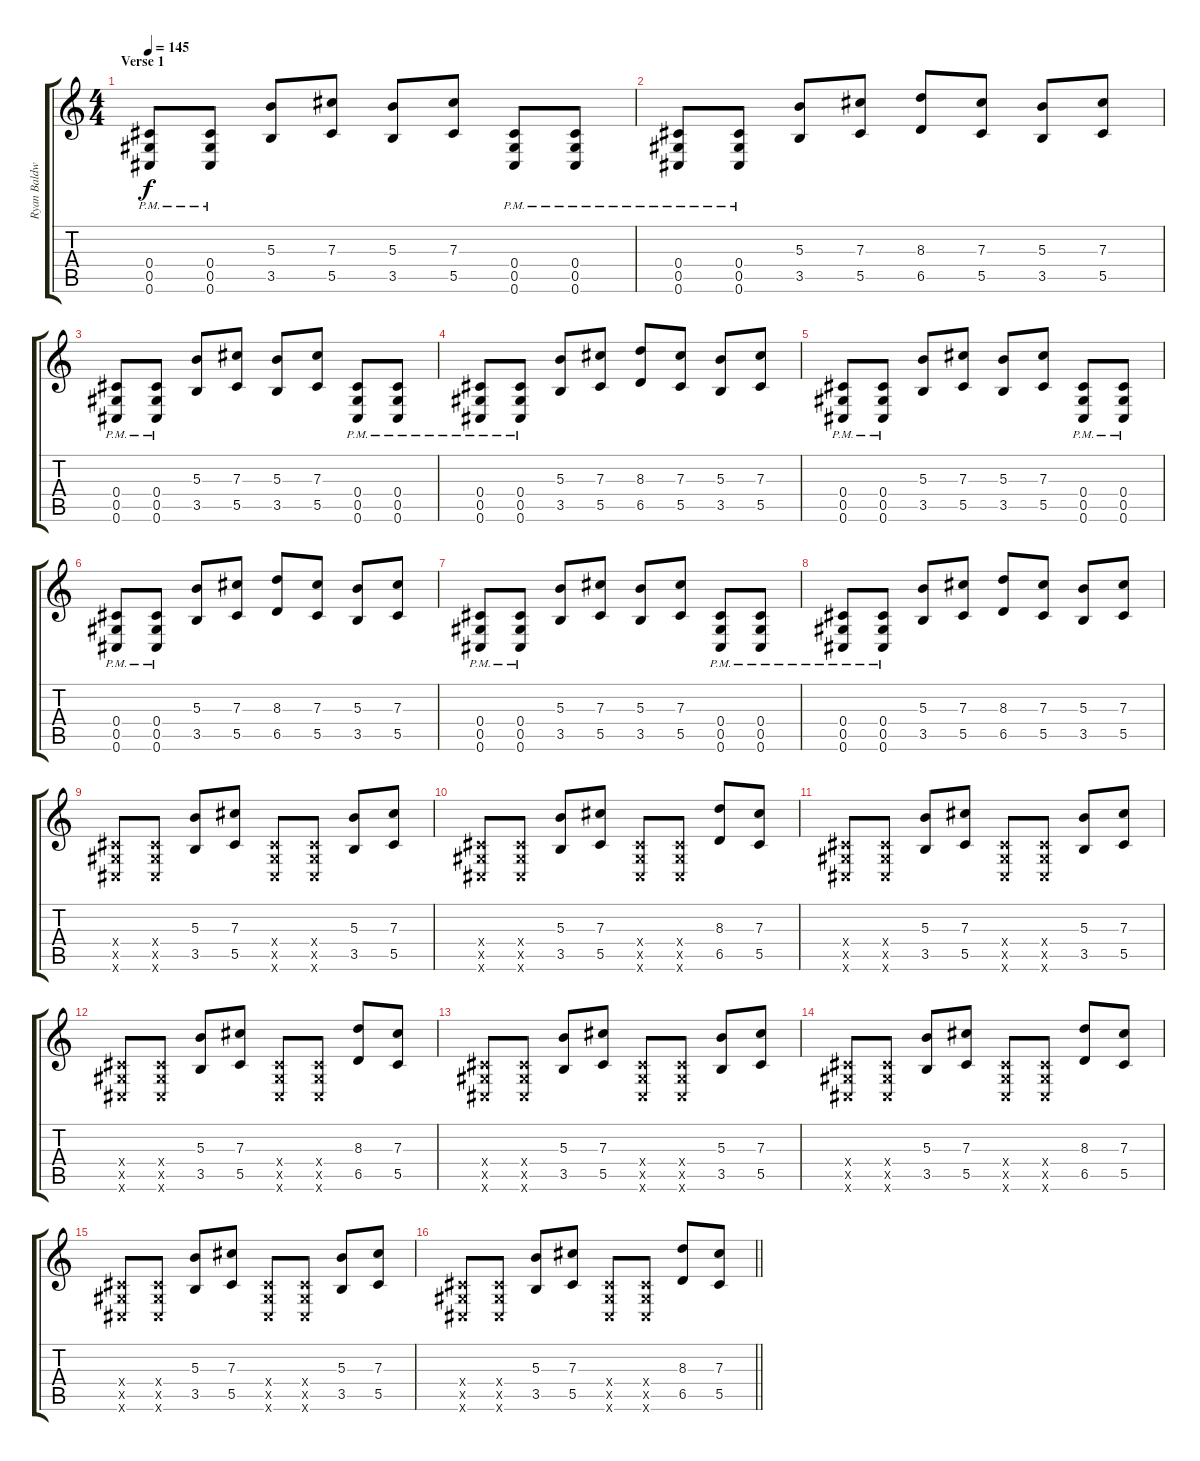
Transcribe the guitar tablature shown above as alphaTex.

\track ("Ryan Baldwin (Lead)" "Ryan Baldw") {instrument distortionguitar}
\staff {score tabs}
\tuning (Eb4 Bb3 Gb3 Db3 Ab2 Db2) {hide}
\ts (4 4)
\section ("" "Verse 1")
\tempo 145
\clef g2
\ks c
(0.4{pm} 0.5{pm} 0.6{pm}).8{dy f} (0.4{pm} 0.5{pm} 0.6{pm}).8 (5.3 3.5).8 (7.3 5.5).8 (5.3 3.5).8 (7.3 5.5).8 (0.4{pm} 0.5{pm} 0.6{pm}).8 (0.4{pm} 0.5{pm} 0.6{pm}).8 |
(0.4{pm} 0.5{pm} 0.6{pm}).8 (0.4{pm} 0.5{pm} 0.6{pm}).8 (5.3 3.5).8 (7.3 5.5).8 (8.3 6.5).8 (7.3 5.5).8 (5.3 3.5).8 (7.3 5.5).8 |
(0.4{pm} 0.5{pm} 0.6{pm}).8 (0.4{pm} 0.5{pm} 0.6{pm}).8 (5.3 3.5).8 (7.3 5.5).8 (5.3 3.5).8 (7.3 5.5).8 (0.4{pm} 0.5{pm} 0.6{pm}).8 (0.4{pm} 0.5{pm} 0.6{pm}).8 |
(0.4{pm} 0.5{pm} 0.6{pm}).8 (0.4{pm} 0.5{pm} 0.6{pm}).8 (5.3 3.5).8 (7.3 5.5).8 (8.3 6.5).8 (7.3 5.5).8 (5.3 3.5).8 (7.3 5.5).8 |
(0.4{pm} 0.5{pm} 0.6{pm}).8 (0.4{pm} 0.5{pm} 0.6{pm}).8 (5.3 3.5).8 (7.3 5.5).8 (5.3 3.5).8 (7.3 5.5).8 (0.4{pm} 0.5{pm} 0.6{pm}).8 (0.4{pm} 0.5{pm} 0.6{pm}).8 |
(0.4{pm} 0.5{pm} 0.6{pm}).8 (0.4{pm} 0.5{pm} 0.6{pm}).8 (5.3 3.5).8 (7.3 5.5).8 (8.3 6.5).8 (7.3 5.5).8 (5.3 3.5).8 (7.3 5.5).8 |
(0.4{pm} 0.5{pm} 0.6{pm}).8 (0.4{pm} 0.5{pm} 0.6{pm}).8 (5.3 3.5).8 (7.3 5.5).8 (5.3 3.5).8 (7.3 5.5).8 (0.4{pm} 0.5{pm} 0.6{pm}).8 (0.4{pm} 0.5{pm} 0.6{pm}).8 |
(0.4{pm} 0.5{pm} 0.6{pm}).8 (0.4{pm} 0.5{pm} 0.6{pm}).8 (5.3 3.5).8 (7.3 5.5).8 (8.3 6.5).8 (7.3 5.5).8 (5.3 3.5).8 (7.3 5.5).8 |
(0.4{x} 0.5{x} 0.6{x}).8 (0.4{x} 0.5{x} 0.6{x}).8 (5.3 3.5).8 (7.3 5.5).8 (0.4{x} 0.5{x} 0.6{x}).8 (0.4{x} 0.5{x} 0.6{x}).8 (5.3 3.5).8 (7.3 5.5).8 |
(0.4{x} 0.5{x} 0.6{x}).8 (0.4{x} 0.5{x} 0.6{x}).8 (5.3 3.5).8 (7.3 5.5).8 (0.4{x} 0.5{x} 0.6{x}).8 (0.4{x} 0.5{x} 0.6{x}).8 (8.3 6.5).8 (7.3 5.5).8 |
(0.4{x} 0.5{x} 0.6{x}).8 (0.4{x} 0.5{x} 0.6{x}).8 (5.3 3.5).8 (7.3 5.5).8 (0.4{x} 0.5{x} 0.6{x}).8 (0.4{x} 0.5{x} 0.6{x}).8 (5.3 3.5).8 (7.3 5.5).8 |
(0.4{x} 0.5{x} 0.6{x}).8 (0.4{x} 0.5{x} 0.6{x}).8 (5.3 3.5).8 (7.3 5.5).8 (0.4{x} 0.5{x} 0.6{x}).8 (0.4{x} 0.5{x} 0.6{x}).8 (8.3 6.5).8 (7.3 5.5).8 |
(0.4{x} 0.5{x} 0.6{x}).8 (0.4{x} 0.5{x} 0.6{x}).8 (5.3 3.5).8 (7.3 5.5).8 (0.4{x} 0.5{x} 0.6{x}).8 (0.4{x} 0.5{x} 0.6{x}).8 (5.3 3.5).8 (7.3 5.5).8 |
(0.4{x} 0.5{x} 0.6{x}).8 (0.4{x} 0.5{x} 0.6{x}).8 (5.3 3.5).8 (7.3 5.5).8 (0.4{x} 0.5{x} 0.6{x}).8 (0.4{x} 0.5{x} 0.6{x}).8 (8.3 6.5).8 (7.3 5.5).8 |
(0.4{x} 0.5{x} 0.6{x}).8 (0.4{x} 0.5{x} 0.6{x}).8 (5.3 3.5).8 (7.3 5.5).8 (0.4{x} 0.5{x} 0.6{x}).8 (0.4{x} 0.5{x} 0.6{x}).8 (5.3 3.5).8 (7.3 5.5).8 |
\barLineRight lightlight
(0.4{x} 0.5{x} 0.6{x}).8 (0.4{x} 0.5{x} 0.6{x}).8 (5.3 3.5).8 (7.3 5.5).8 (0.4{x} 0.5{x} 0.6{x}).8 (0.4{x} 0.5{x} 0.6{x}).8 (8.3 6.5).8 (7.3 5.5).8
